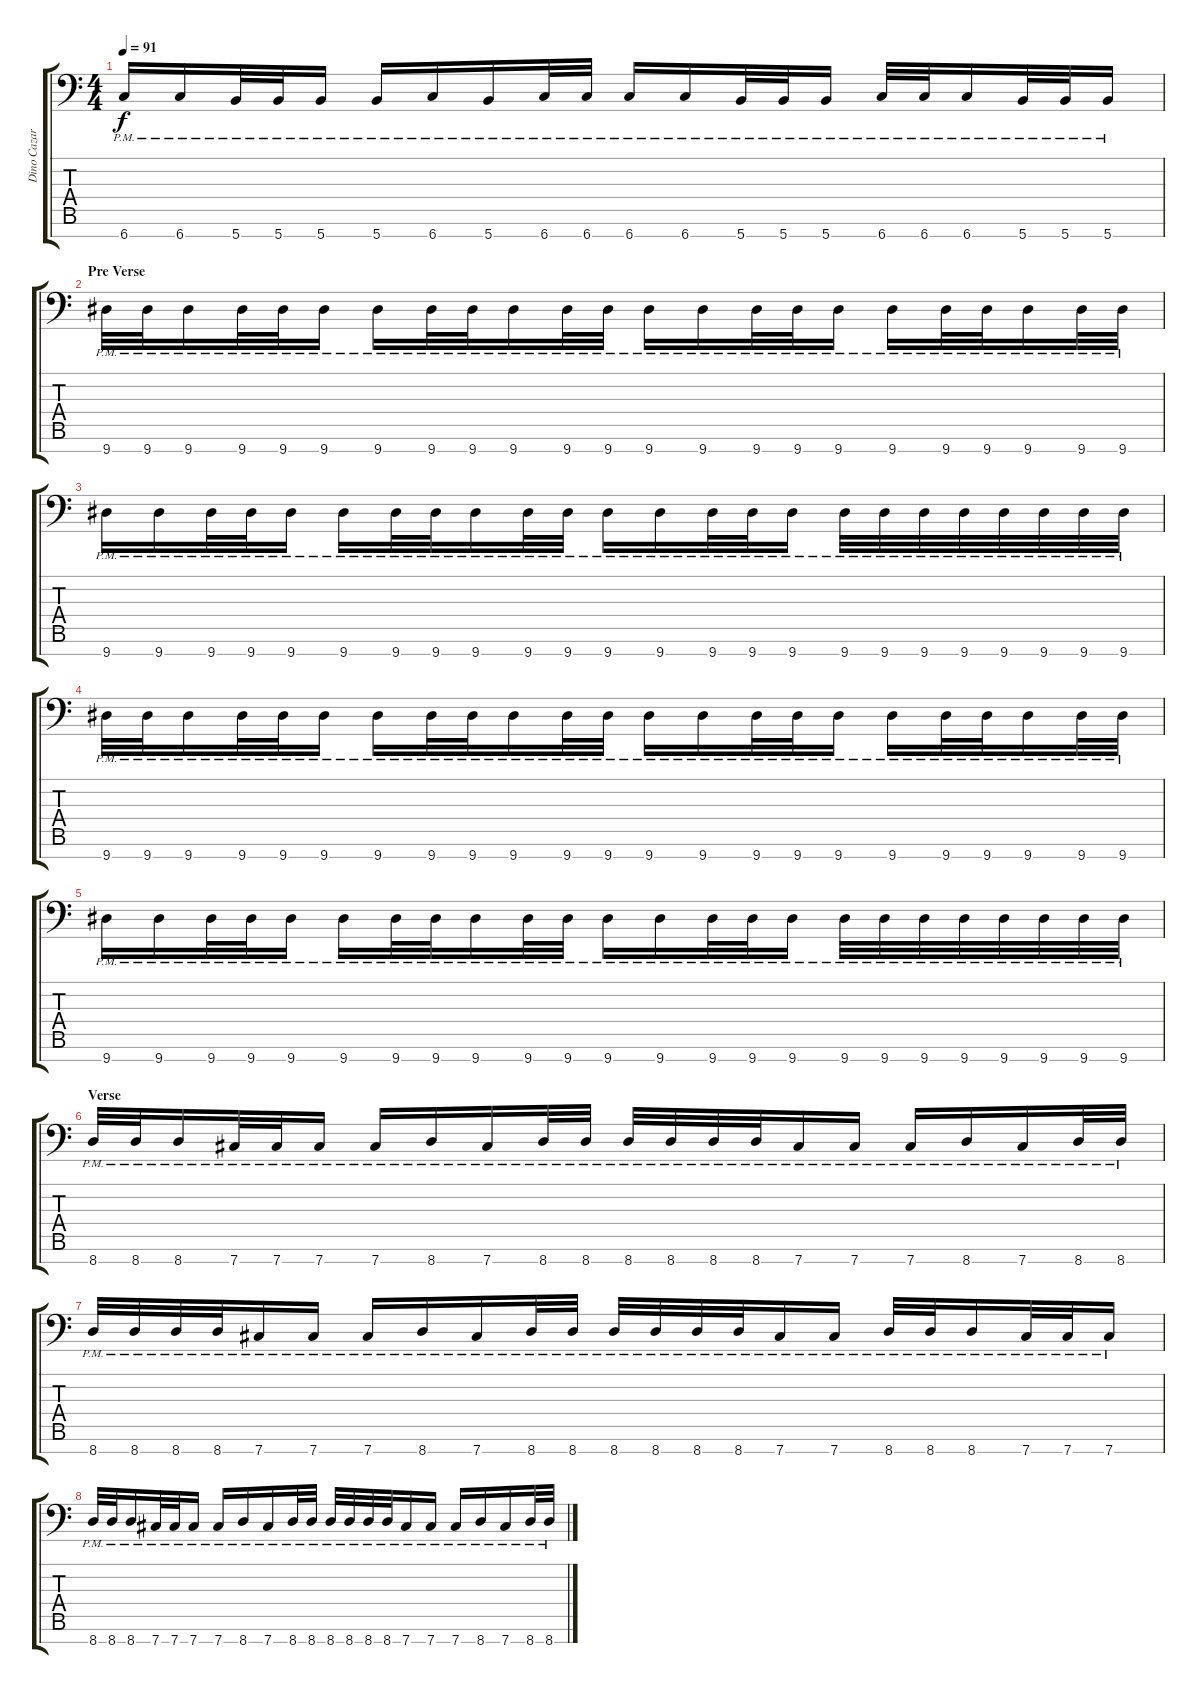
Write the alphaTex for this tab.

\track ("Dino Cazares" "Dino Cazar") {instrument distortionguitar}
\staff {score tabs}
\tuning (B3 G3 D3 A2 E2 B1 Gb1) {hide}
\ts (4 4)
\tempo 91
\clef f4
\ks c
6.7{pm}.16{dy f} 6.7{pm}.16 5.7{pm}.32 5.7{pm}.32 5.7{pm}.16 5.7{pm}.16 6.7{pm}.16 5.7{pm}.16 6.7{pm}.32 6.7{pm}.32 6.7{pm}.16 6.7{pm}.16 5.7{pm}.32 5.7{pm}.32 5.7{pm}.16 6.7{pm}.32 6.7{pm}.32 6.7{pm}.16 5.7{pm}.32 5.7{pm}.32 5.7{pm}.16 |
\section ("" "Pre Verse")
9.7{pm}.32 9.7{pm}.32 9.7{pm}.16 9.7{pm}.32 9.7{pm}.32 9.7{pm}.16 9.7{pm}.16 9.7{pm}.32 9.7{pm}.32 9.7{pm}.16 9.7{pm}.32 9.7{pm}.32 9.7{pm}.16 9.7{pm}.16 9.7{pm}.32 9.7{pm}.32 9.7{pm}.16 9.7{pm}.16 9.7{pm}.32 9.7{pm}.32 9.7{pm}.16 9.7{pm}.32 9.7{pm}.32 |
9.7{pm}.16 9.7{pm}.16 9.7{pm}.32 9.7{pm}.32 9.7{pm}.16 9.7{pm}.16 9.7{pm}.32 9.7{pm}.32 9.7{pm}.16 9.7{pm}.32 9.7{pm}.32 9.7{pm}.16 9.7{pm}.16 9.7{pm}.32 9.7{pm}.32 9.7{pm}.16 9.7{pm}.32 9.7{pm}.32 9.7{pm}.32 9.7{pm}.32 9.7{pm}.32 9.7{pm}.32 9.7{pm}.32 9.7{pm}.32 |
9.7{pm}.32 9.7{pm}.32 9.7{pm}.16 9.7{pm}.32 9.7{pm}.32 9.7{pm}.16 9.7{pm}.16 9.7{pm}.32 9.7{pm}.32 9.7{pm}.16 9.7{pm}.32 9.7{pm}.32 9.7{pm}.16 9.7{pm}.16 9.7{pm}.32 9.7{pm}.32 9.7{pm}.16 9.7{pm}.16 9.7{pm}.32 9.7{pm}.32 9.7{pm}.16 9.7{pm}.32 9.7{pm}.32 |
9.7{pm}.16 9.7{pm}.16 9.7{pm}.32 9.7{pm}.32 9.7{pm}.16 9.7{pm}.16 9.7{pm}.32 9.7{pm}.32 9.7{pm}.16 9.7{pm}.32 9.7{pm}.32 9.7{pm}.16 9.7{pm}.16 9.7{pm}.32 9.7{pm}.32 9.7{pm}.16 9.7{pm}.32 9.7{pm}.32 9.7{pm}.32 9.7{pm}.32 9.7{pm}.32 9.7{pm}.32 9.7{pm}.32 9.7{pm}.32 |
\section ("" "Verse")
8.7{pm}.32 8.7{pm}.32 8.7{pm}.16 7.7{pm}.32 7.7{pm}.32 7.7{pm}.16 7.7{pm}.16 8.7{pm}.16 7.7{pm}.16 8.7{pm}.32 8.7{pm}.32 8.7{pm}.32 8.7{pm}.32 8.7{pm}.32 8.7{pm}.32 7.7{pm}.16 7.7{pm}.16 7.7{pm}.16 8.7{pm}.16 7.7{pm}.16 8.7{pm}.32 8.7{pm}.32 |
8.7{pm}.32 8.7{pm}.32 8.7{pm}.32 8.7{pm}.32 7.7{pm}.16 7.7{pm}.16 7.7{pm}.16 8.7{pm}.16 7.7{pm}.16 8.7{pm}.32 8.7{pm}.32 8.7{pm}.32 8.7{pm}.32 8.7{pm}.32 8.7{pm}.32 7.7{pm}.16 7.7{pm}.16 8.7{pm}.32 8.7{pm}.32 8.7{pm}.16 7.7{pm}.32 7.7{pm}.32 7.7{pm}.16 |
8.7{pm}.32 8.7{pm}.32 8.7{pm}.16 7.7{pm}.32 7.7{pm}.32 7.7{pm}.16 7.7{pm}.16 8.7{pm}.16 7.7{pm}.16 8.7{pm}.32 8.7{pm}.32 8.7{pm}.32 8.7{pm}.32 8.7{pm}.32 8.7{pm}.32 7.7{pm}.16 7.7{pm}.16 7.7{pm}.16 8.7{pm}.16 7.7{pm}.16 8.7{pm}.32 8.7{pm}.32
